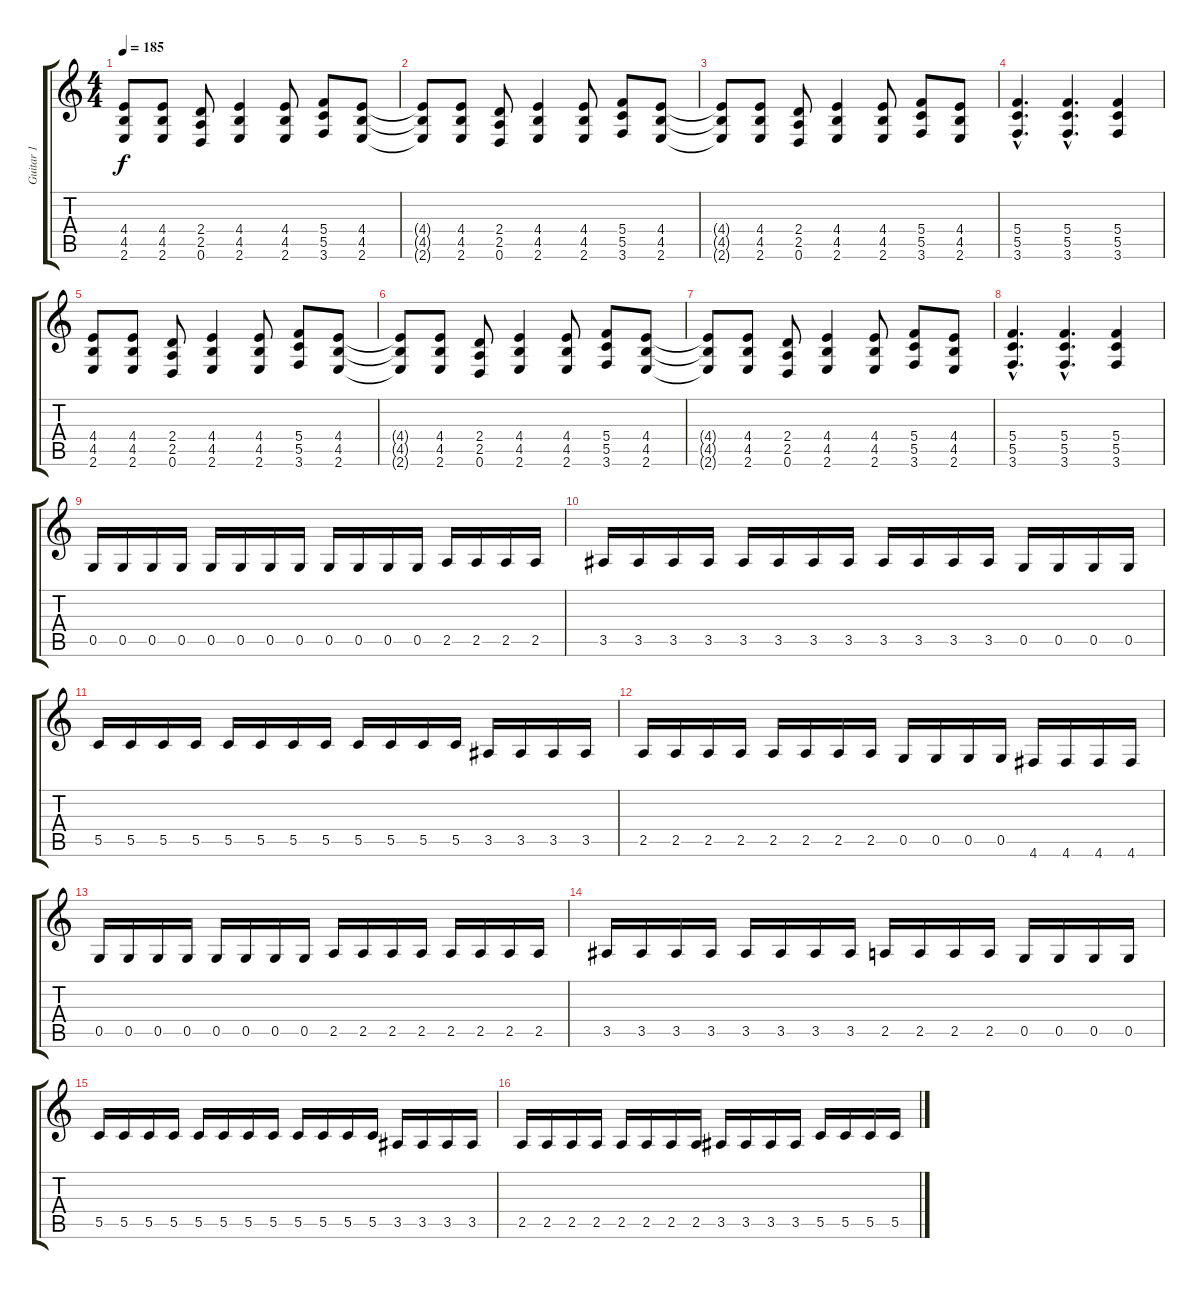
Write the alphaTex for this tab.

\track ("Guitar 1" "Guitar 1") {instrument distortionguitar}
\staff {score tabs}
\tuning (D4 A3 F3 C3 G2 D2) {hide}
\ts (4 4)
\tempo 185
\clef g2
\ks c
(4.4 4.5 2.6).8{dy f} (4.4 4.5 2.6).8 (2.4 2.5 0.6).8 (4.4 4.5 2.6).4 (4.4 4.5 2.6).8 (5.4 5.5 3.6).8 (4.4 4.5 2.6).8 |
(4.4{t} 4.5{t} 2.6{t}).8 (4.4 4.5 2.6).8 (2.4 2.5 0.6).8 (4.4 4.5 2.6).4 (4.4 4.5 2.6).8 (5.4 5.5 3.6).8 (4.4 4.5 2.6).8 |
(4.4{t} 4.5{t} 2.6{t}).8 (4.4 4.5 2.6).8 (2.4 2.5 0.6).8 (4.4 4.5 2.6).4 (4.4 4.5 2.6).8 (5.4 5.5 3.6).8 (4.4 4.5 2.6).8 |
(5.4{hac} 5.5{hac} 3.6{hac}).4{d} (5.4{hac} 5.5{hac} 3.6{hac}).4{d} (5.4 5.5 3.6).4 |
(4.4 4.5 2.6).8 (4.4 4.5 2.6).8 (2.4 2.5 0.6).8 (4.4 4.5 2.6).4 (4.4 4.5 2.6).8 (5.4 5.5 3.6).8 (4.4 4.5 2.6).8 |
(4.4{t} 4.5{t} 2.6{t}).8 (4.4 4.5 2.6).8 (2.4 2.5 0.6).8 (4.4 4.5 2.6).4 (4.4 4.5 2.6).8 (5.4 5.5 3.6).8 (4.4 4.5 2.6).8 |
(4.4{t} 4.5{t} 2.6{t}).8 (4.4 4.5 2.6).8 (2.4 2.5 0.6).8 (4.4 4.5 2.6).4 (4.4 4.5 2.6).8 (5.4 5.5 3.6).8 (4.4 4.5 2.6).8 |
(5.4{hac} 5.5{hac} 3.6{hac}).4{d} (5.4{hac} 5.5{hac} 3.6{hac}).4{d} (5.4 5.5 3.6).4 |
0.5.16 0.5.16 0.5.16 0.5.16 0.5.16 0.5.16 0.5.16 0.5.16 0.5.16 0.5.16 0.5.16 0.5.16 2.5.16 2.5.16 2.5.16 2.5.16 |
3.5.16 3.5.16 3.5.16 3.5.16 3.5.16 3.5.16 3.5.16 3.5.16 3.5.16 3.5.16 3.5.16 3.5.16 0.5.16 0.5.16 0.5.16 0.5.16 |
5.5.16 5.5.16 5.5.16 5.5.16 5.5.16 5.5.16 5.5.16 5.5.16 5.5.16 5.5.16 5.5.16 5.5.16 3.5.16 3.5.16 3.5.16 3.5.16 |
2.5.16 2.5.16 2.5.16 2.5.16 2.5.16 2.5.16 2.5.16 2.5.16 0.5.16 0.5.16 0.5.16 0.5.16 4.6.16 4.6.16 4.6.16 4.6.16 |
0.5.16 0.5.16 0.5.16 0.5.16 0.5.16 0.5.16 0.5.16 0.5.16 2.5.16 2.5.16 2.5.16 2.5.16 2.5.16 2.5.16 2.5.16 2.5.16 |
3.5.16 3.5.16 3.5.16 3.5.16 3.5.16 3.5.16 3.5.16 3.5.16 2.5.16 2.5.16 2.5.16 2.5.16 0.5.16 0.5.16 0.5.16 0.5.16 |
5.5.16 5.5.16 5.5.16 5.5.16 5.5.16 5.5.16 5.5.16 5.5.16 5.5.16 5.5.16 5.5.16 5.5.16 3.5.16 3.5.16 3.5.16 3.5.16 |
2.5.16 2.5.16 2.5.16 2.5.16 2.5.16 2.5.16 2.5.16 2.5.16 3.5.16 3.5.16 3.5.16 3.5.16 5.5.16 5.5.16 5.5.16 5.5.16
